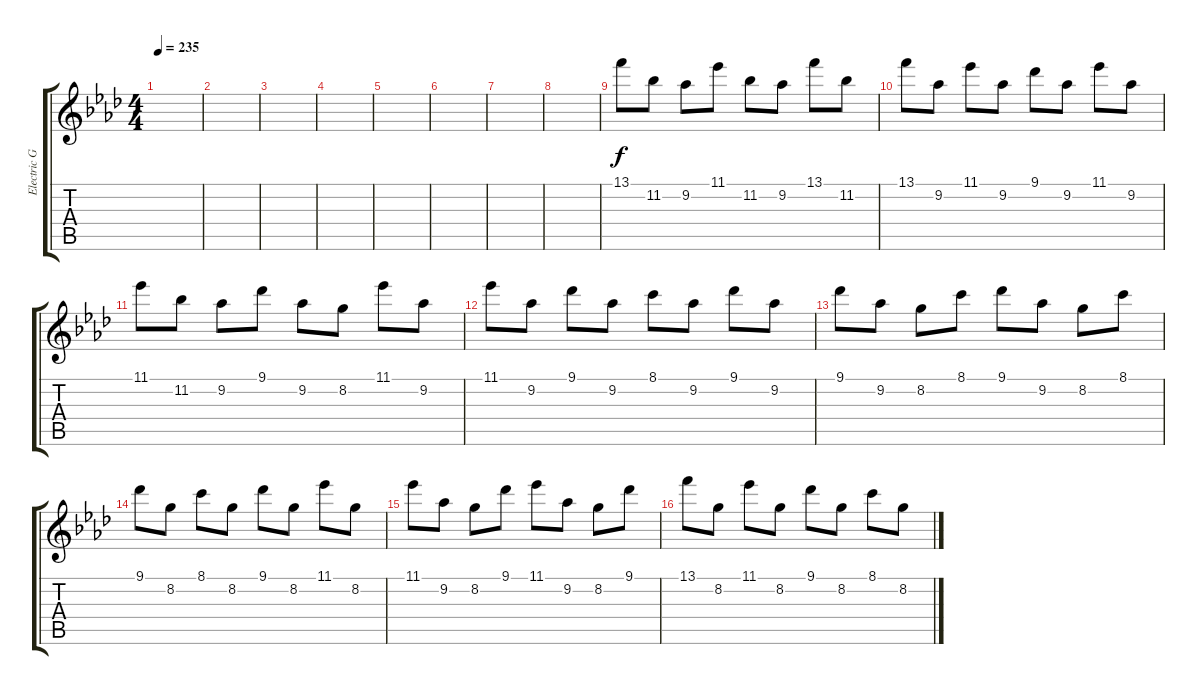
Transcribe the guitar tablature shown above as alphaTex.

\track ("Electric Guitar" "Electric G") {instrument lead1square}
\staff {score tabs}
\tuning (E5 B4 G4 D4 A3 E3) {hide}
\ts (4 4)
\tempo 235
\clef g2
\ks ab
|
|
|
|
|
|
|
|
13.1.8 11.2.8 9.2.8 11.1.8 11.2.8 9.2.8 13.1.8 11.2.8 |
13.1.8 9.2.8 11.1.8 9.2.8 9.1.8 9.2.8 11.1.8 9.2.8 |
11.1.8 11.2.8 9.2.8 9.1.8 9.2.8 8.2.8 11.1.8 9.2.8 |
11.1.8 9.2.8 9.1.8 9.2.8 8.1.8 9.2.8 9.1.8 9.2.8 |
9.1.8 9.2.8 8.2.8 8.1.8 9.1.8 9.2.8 8.2.8 8.1.8 |
9.1.8 8.2.8 8.1.8 8.2.8 9.1.8 8.2.8 11.1.8 8.2.8 |
11.1.8 9.2.8 8.2.8 9.1.8 11.1.8 9.2.8 8.2.8 9.1.8 |
13.1.8 8.2.8 11.1.8 8.2.8 9.1.8 8.2.8 8.1.8 8.2.8
